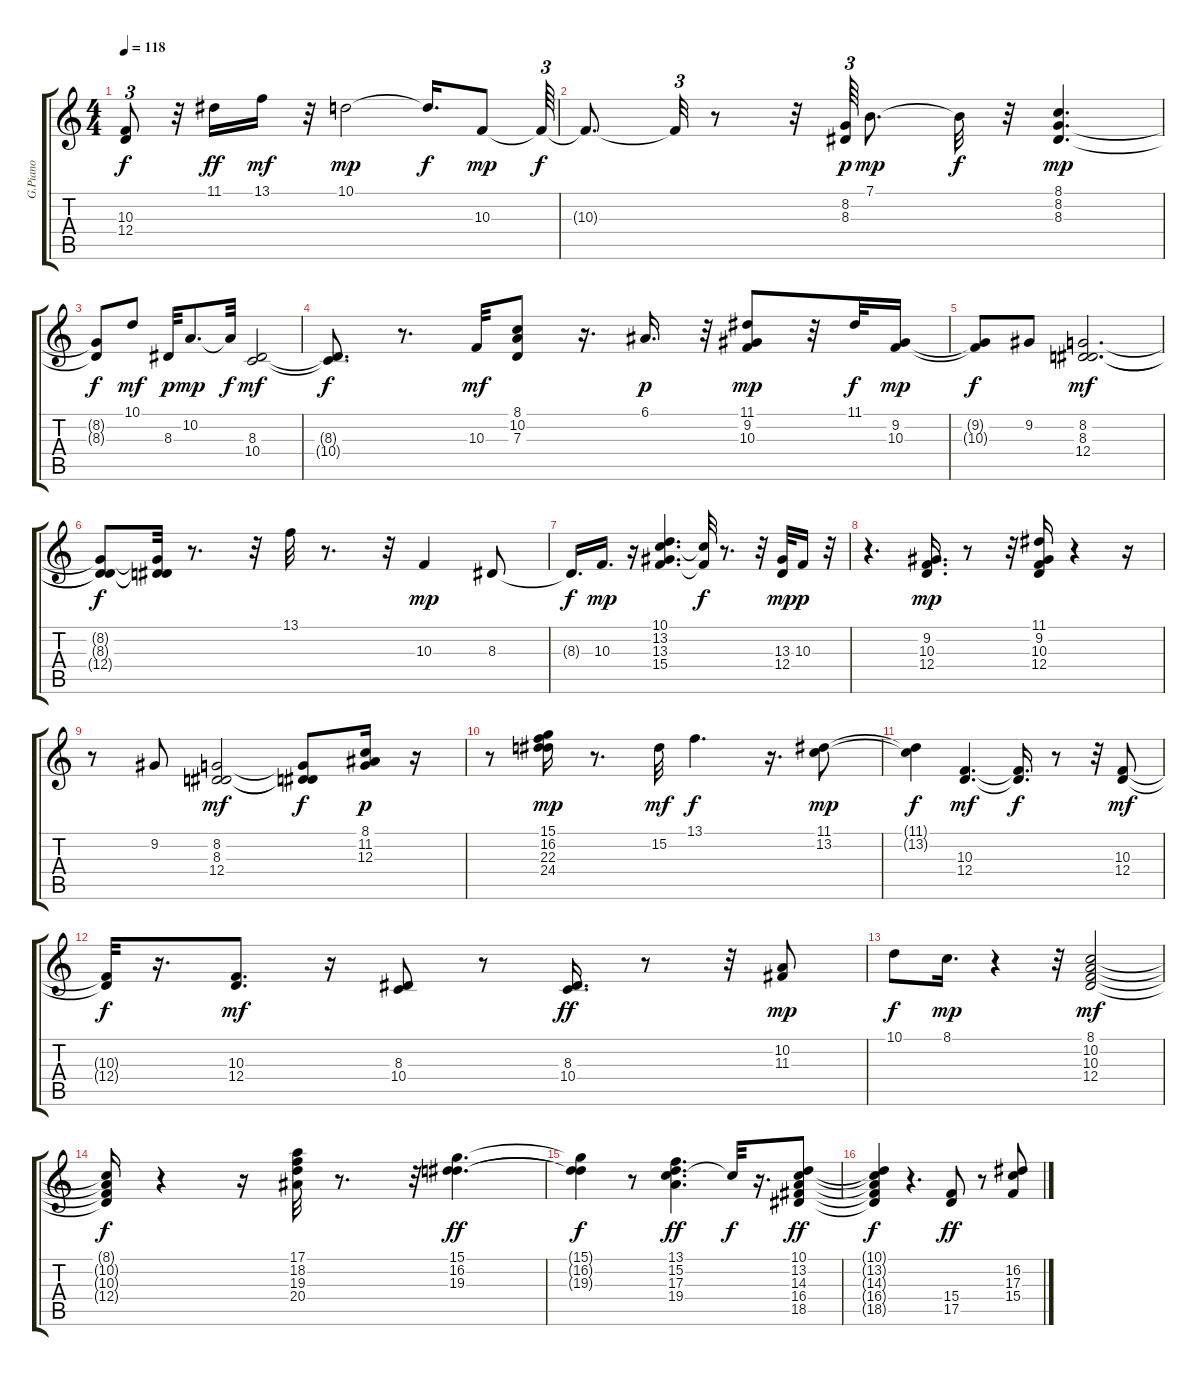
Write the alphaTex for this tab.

\track ("G.Piano" "G.Piano") {instrument acousticgrandpiano}
\staff {score tabs}
\tuning (E4 B3 G3 D3 A2 E2) {hide}
\ts (4 4)
\tempo 118
\clef g2
\ks c
(10.3{t} 12.4{t}).8{tu (3 2) dy f} r.32 11.1.16{dy ff} 13.1.16{dy mf} r.32 10.1.2{dy mp} 10.1{t}.16{d dy f} 10.3.8{dy mp} 10.3{t}.64{tu (3 2) dy f} |
10.3{t}.8{d} 10.3{t}.32{tu (3 2)} r.8 r.32 (8.2 8.3).64{tu (3 2) dy p} 7.1.8{d dy mp} 7.1{t}.32{dy f} r.32 (8.1 8.2 8.3).4{d dy mp} |
(8.2{t} 8.3{t}).8{dy f} 10.1.8{dy mf} 8.3.32{dy p} 10.2.8{d dy mp} 10.2{t}.32{dy f} (8.3 10.4).2{dy mf} |
(8.3{t} 10.4{t}).8{d dy f} r.8{d} 10.3.32{dy mf} (8.1 10.2 7.3).8 r.16{d} 6.1.16{d dy p} r.32 (11.1 9.2 10.3).8{dy mp} r.32 11.1.32{dy f} (9.2 10.3).16{dy mp} |
(9.2{t} 10.3{t}).8{dy f} 9.2.8 (8.2 8.3 12.4).2{d dy mf} |
(8.2{t} 8.3{t} 12.4{t}).8{dy f} (8.2{t} 8.3{t} 12.4{t}).32 r.8{d} r.32 13.1.32 r.8{d} r.32 10.3.4{dy mp} 8.3.8 |
8.3{t}.16{d dy f} 10.3.16{d dy mp} r.16 (10.1 13.2 13.3 15.4).4{d} (13.2{t} 15.4{t}).32{dy f} r.8{d} r.32 (13.3 12.4).32{dy mp} 10.3.16{dy p} r.32 |
r.4{d} (9.2 10.3 12.4).16{d dy mp} r.8 r.32 (11.1 9.2 10.3 12.4).16 r.4 r.16 |
r.8 9.2.8 (8.2 8.3 12.4).2{dy mf} (8.2{t} 8.3{t} 12.4{t}).8{dy f} (8.1 11.2 12.3).16{dy p} r.16 |
r.8 (15.1 16.2 22.3 24.4).16{dy mp} r.8{d} 15.2.32{dy mf} 13.1.4{d dy f} r.16{d} (11.1 13.2).8{dy mp} |
(11.1{t} 13.2{t}).4{dy f} (10.3 12.4).4{d dy mf} (10.3{t} 12.4{t}).16{d dy f} r.8 r.32 (10.3 12.4).8{dy mf} |
(10.3{t} 12.4{t}).32{dy f} r.16{d} (10.3 12.4).8{d dy mf} r.16 (8.3 10.4).8 r.8 (8.3 10.4).16{d dy ff} r.8 r.32 (10.2 11.3).8{dy mp} |
10.1.8{dy f} 8.1.16{d dy mp} r.4 r.32 (8.1 10.2 10.3 12.4).2{dy mf} |
(8.1{t} 10.2{t} 10.3{t} 12.4{t}).16{dy f} r.4 r.16 (17.1 18.2 19.3 20.4).32 r.8{d} r.32 (15.1 16.2 19.3).4{d dy ff} |
(15.1{t} 16.2{t} 19.3{t}).4{dy f} r.8 (13.1 15.2 17.3 19.4).4{d dy ff} 17.3{t}.32{dy f} r.16{d} (10.1 13.2 14.3 16.4 18.5).8{dy ff} |
(10.1{t} 13.2{t} 14.3{t} 16.4{t} 18.5{t}).4{dy f} r.4{d} (15.4 17.5).8{dy ff} r.8 (16.2 17.3 15.4).8
